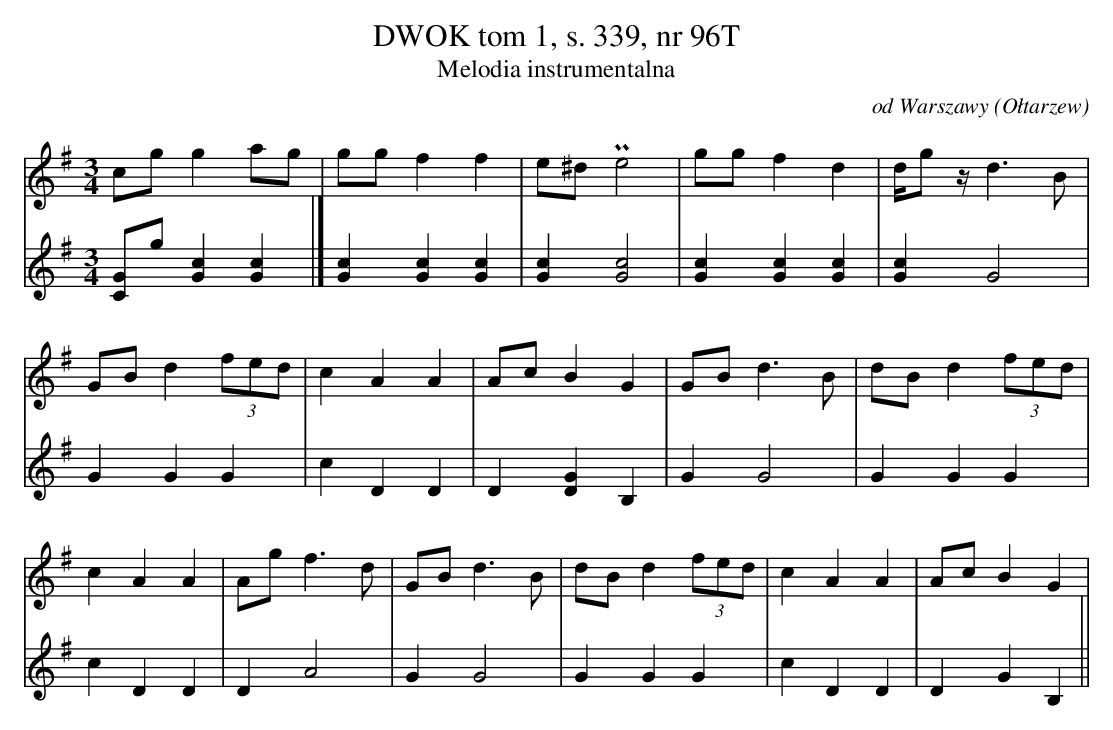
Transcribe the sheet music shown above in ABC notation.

X:1
T: DWOK tom 1, s. 339, nr 96T
T: Melodia instrumentalna
O: od Warszawy (Ołtarzew)
M: 3/4
L: 1/16
V:V1
K: G
c2g2g4a2g2 | g2g2f4f4 | e2^d2Pe8 | g2g2f4d4 | dg2zd6B2 |
G2B2d4(3f2e2d2 | c4A4A4 | A2c2B4G4 | G2B2d6B2 | d2B2d4(3f2e2d2 |
c4A4A4 | A2g2f6d2 | G2B2d6B2 | d2B2d4(3f2e2d2 | c4A4A4 | A2c2B4G4 |
V:V2
K: G
[C2G2]g2[G4c4][G4c4]|[[G4c4][G4c4][G4c4]|\
[G4c4][G8c8]|[G4c4][G4c4][G4c4]|[G4c4]G8|
G4G4G4|c4D4D4|D4[D4G4]B,4|G4G8|G4G4G4|
c4D4D4|D4A8|G4G8|G4G4G4|c4D4D4|D4G4B,4||
